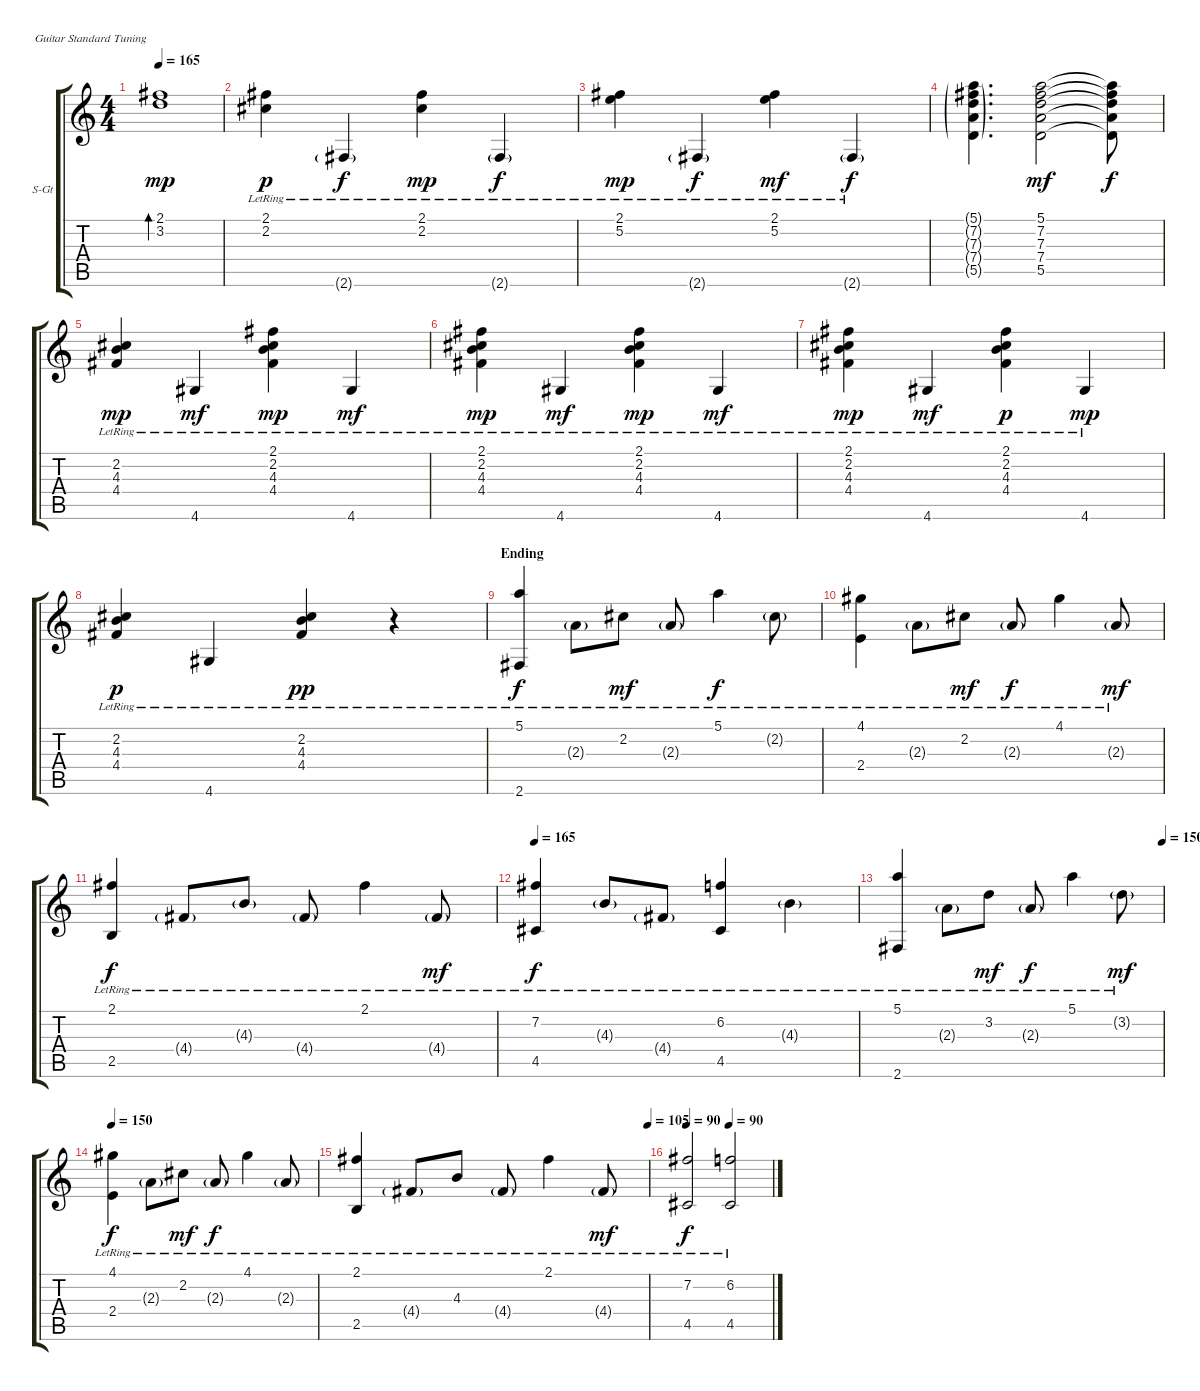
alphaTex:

\bracketExtendMode groupsimilarinstruments
\firstSystemTrackNameOrientation horizontal
\otherSystemsTrackNameOrientation horizontal
\track ("Steel Guitar" "S-Gt") {instrument acousticguitarsteel}
\staff {score tabs}
\tuning (E4 B3 G3 D3 A2 E2)
\ts (4 4)
\tempo 165
\clef g2
\scale
0.333333
\ks c
(2.1 3.2).1{bd 30 dy mp} |
\scale
0.333333 (2.1{lr} 2.2{lr}).4{dy p} 2.6{g lr}.4{dy f} (2.1{lr} 2.2{lr}).4{dy mp} 2.6{g lr}.4{dy f} |
\scale
0.333333 (2.1{lr} 5.2{lr}).4{dy mp} 2.6{g lr}.4{dy f} (2.1{lr} 5.2{lr}).4{dy mf} 2.6{g lr}.4{dy f} |
\scale
0.333333 (5.1{g} 7.2{g} 7.3{g} 7.4{g} 5.5{g}).4{d} (5.1 7.2 7.3 7.4 5.5).2{dy mf} (5.1{t} 7.2{t} 7.3{t} 7.4{t} 5.5{t}).8{dy f} |
\scale
0.333333 (2.2{lr} 4.3{lr} 4.4{lr}).4{dy mp} 4.6{lr}.4{dy mf} (2.1{lr} 2.2{lr} 4.3{lr} 4.4{lr}).4{dy mp} 4.6{lr}.4{dy mf} |
\scale
0.333333 (2.1 2.2{lr} 4.3{lr} 4.4{lr}).4{dy mp} 4.6{lr}.4{dy mf} (2.1 2.2{lr} 4.3{lr} 4.4{lr}).4{dy mp} 4.6{lr}.4{dy mf} |
\scale
0.333333 (2.1 2.2{lr} 4.3{lr} 4.4{lr}).4{dy mp} 4.6{lr}.4{dy mf} (2.1 2.2{lr} 4.3{lr} 4.4{lr}).4{dy p} 4.6{lr}.4{dy mp} |
\scale
0.333333 (2.2{lr} 4.3{lr} 4.4{lr}).4{dy p} 4.6{lr}.4 (2.2{lr} 4.3{lr} 4.4{lr}).4{dy pp} r.4 |
\section ("" "Ending")
\scale
0.333333 (5.1{lr} 2.6{lr}).4{dy f} 2.3{g lr}.8 2.2{lr}.8{dy mf} 2.3{g lr}.8 5.1{lr}.4{dy f} 2.2{g lr}.8 |
\scale
0.333333 (4.1{lr} 2.4{lr}).4 2.3{g lr}.8 2.2{lr}.8{dy mf} 2.3{g lr}.8{dy f} 4.1{lr}.4 2.3{g lr}.8{dy mf} |
\scale
0.333333 (2.1{lr} 2.5{lr}).4{dy f} 4.4{g lr}.8 4.3{g lr}.8 4.4{g lr}.8 2.1{lr}.4 4.4{g lr}.8{dy mf} |
\tempo 165
\scale
0.333333 (7.2{lr} 4.5{lr}).4{dy f} 4.3{g lr}.8 4.4{g lr}.8 (6.2{lr} 4.5{lr}).4 4.3{g lr}.4 |
\tempo (150 1)
\scale
0.333333 (5.1{lr} 2.6{lr}).4 2.3{g lr}.8 3.2{lr}.8{dy mf} 2.3{g lr}.8{dy f} 5.1{lr}.4 3.2{g lr}.8{dy mf} |
\tempo 150
\scale
0.333333 (4.1{lr} 2.4{lr}).4{dy f} 2.3{g lr}.8 2.2{lr}.8{dy mf} 2.3{g lr}.8{dy f} 4.1{lr}.4 2.3{g lr}.8 |
\tempo (105 1)
\scale
0.333333 (2.1{lr} 2.5{lr}).4 4.4{g lr}.8 4.3{lr}.8 4.4{g lr}.8 2.1{lr}.4 4.4{g lr}.8{dy mf} |
\tempo 105
\tempo 90
\tempo (90 0.5)
\scale
0.333333 (7.2{lr} 4.5{lr}).2{dy f} (6.2{lr} 4.5{lr}).2
